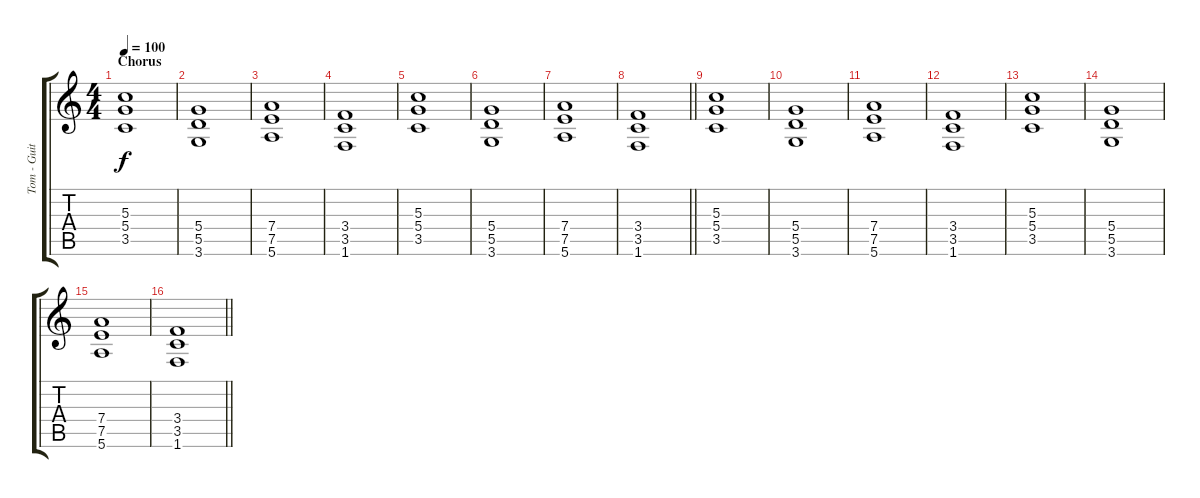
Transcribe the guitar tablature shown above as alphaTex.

\track ("Tom - Guitar 1" "Tom - Guit") {instrument distortionguitar}
\staff {score tabs}
\tuning (E4 B3 G3 D3 A2 E2) {hide}
\ts (4 4)
\section ("" "Chorus")
\tempo 100
\clef g2
\ks c
(5.3 5.4 3.5).1{dy f} |
(5.4 5.5 3.6).1 |
(7.4 7.5 5.6).1 |
(3.4 3.5 1.6).1 |
(5.3 5.4 3.5).1 |
(5.4 5.5 3.6).1 |
(7.4 7.5 5.6).1 |
\barLineRight lightlight
(3.4 3.5 1.6).1 |
(5.3 5.4 3.5).1 |
(5.4 5.5 3.6).1 |
(7.4 7.5 5.6).1 |
(3.4 3.5 1.6).1 |
(5.3 5.4 3.5).1 |
(5.4 5.5 3.6).1 |
(7.4 7.5 5.6).1 |
\barLineRight lightlight
(3.4 3.5 1.6).1
